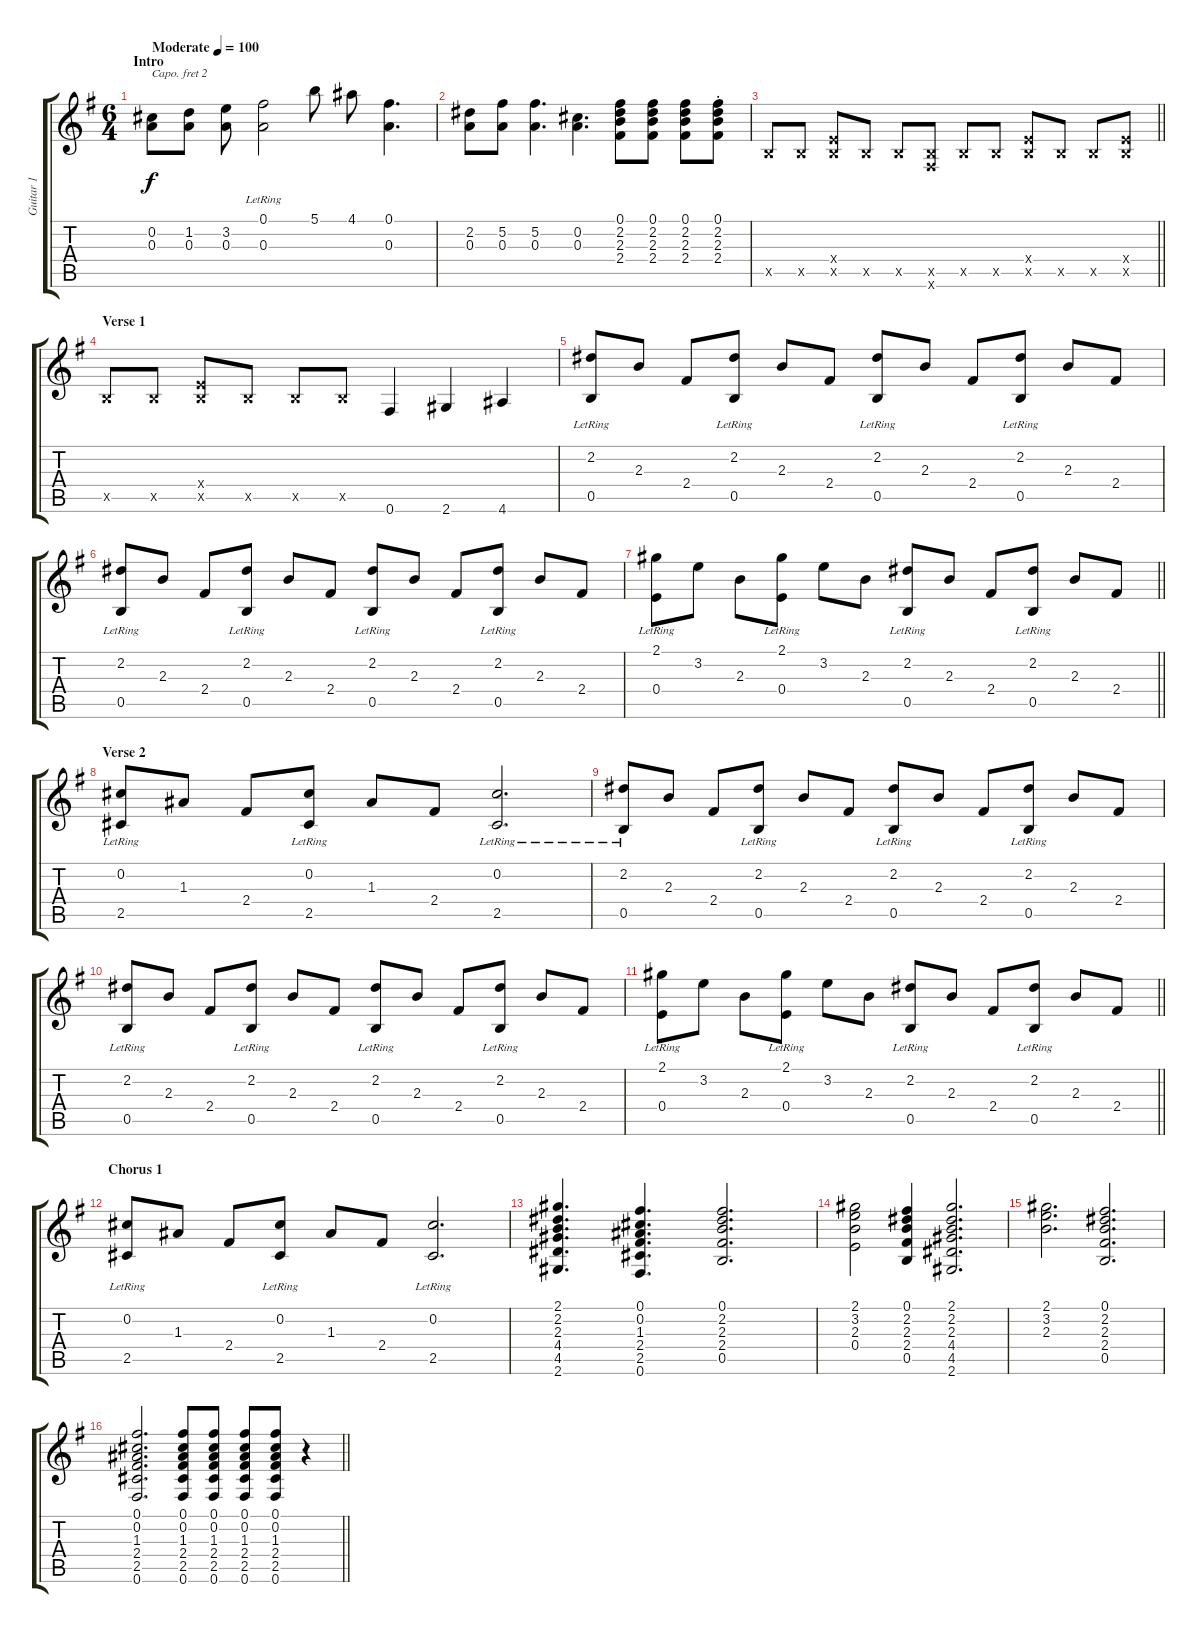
\track ("Guitar 1" "Guitar 1") {instrument acousticguitarsteel}
\staff {score tabs}
\capo 2
\tuning (E4 B3 G3 D3 A2 E2) {hide}
\ts (6 4)
\section ("" "Intro")
\tempo (100 "Moderate")
\clef g2
\ks g
(0.2 0.3).8{dy f instrument acousticguitarsteel} (1.2 0.3).8 (3.2 0.3).8 (0.1 0.3{lr}).2 5.1.8 4.1.8 (0.1 0.3).4{d} |
(2.2 0.3).8 (5.2 0.3).8 (5.2 0.3).4{d} (0.2 0.3).4{d} (0.1 2.2 2.3 2.4).8 (0.1 2.2 2.3 2.4).8 (0.1 2.2 2.3 2.4).8 (0.1{st} 2.2{st} 2.3{st} 2.4{st}).8 |
\barLineRight lightlight
0.5{x}.8 0.5{x}.8 (0.4{x} 0.5{x}).8 0.5{x}.8 0.5{x}.8 (0.5{x} 0.6{x}).8 0.5{x}.8 0.5{x}.8 (0.4{x} 0.5{x}).8 0.5{x}.8 0.5{x}.8 (0.4{x} 0.5{x}).8 |
\section ("" "Verse 1")
0.5{x}.8 0.5{x}.8 (0.4{x} 0.5{x}).8 0.5{x}.8 0.5{x}.8 0.5{x}.8 0.6.4 2.6.4 4.6.4 |
(2.2{lr} 0.5{lr}).8 2.3.8 2.4.8 (2.2{lr} 0.5{lr}).8 2.3.8 2.4.8 (2.2{lr} 0.5{lr}).8 2.3.8 2.4.8 (2.2{lr} 0.5{lr}).8 2.3.8 2.4.8 |
(2.2{lr} 0.5{lr}).8 2.3.8 2.4.8 (2.2{lr} 0.5{lr}).8 2.3.8 2.4.8 (2.2{lr} 0.5{lr}).8 2.3.8 2.4.8 (2.2{lr} 0.5{lr}).8 2.3.8 2.4.8 |
\barLineRight lightlight
(2.1{lr} 0.4).8 3.2.8 2.3.8 (2.1{lr} 0.4).8 3.2.8 2.3.8 (2.2{lr} 0.5{lr}).8 2.3.8 2.4.8 (2.2{lr} 0.5{lr}).8 2.3.8 2.4.8 |
\section ("" "Verse 2")
(0.2{lr} 2.5{lr}).8 1.3.8 2.4.8 (0.2{lr} 2.5{lr}).8 1.3.8 2.4.8 (0.2{lr} 2.5).2{d} |
(2.2{lr} 0.5{lr}).8 2.3.8 2.4.8 (2.2{lr} 0.5{lr}).8 2.3.8 2.4.8 (2.2{lr} 0.5{lr}).8 2.3.8 2.4.8 (2.2{lr} 0.5{lr}).8 2.3.8 2.4.8 |
(2.2{lr} 0.5{lr}).8 2.3.8 2.4.8 (2.2{lr} 0.5{lr}).8 2.3.8 2.4.8 (2.2{lr} 0.5{lr}).8 2.3.8 2.4.8 (2.2{lr} 0.5{lr}).8 2.3.8 2.4.8 |
\barLineRight lightlight
(2.1{lr} 0.4).8 3.2.8 2.3.8 (2.1{lr} 0.4).8 3.2.8 2.3.8 (2.2{lr} 0.5{lr}).8 2.3.8 2.4.8 (2.2{lr} 0.5{lr}).8 2.3.8 2.4.8 |
\section ("" "Chorus 1")
(0.2{lr} 2.5{lr}).8 1.3.8 2.4.8 (0.2{lr} 2.5{lr}).8 1.3.8 2.4.8 (0.2{lr} 2.5{lr}).2{d} |
(2.1 2.2 2.3 4.4 4.5 2.6).4{d} (0.1 0.2 1.3 2.4 2.5 0.6).4{d} (0.1 2.2 2.3 2.4 0.5).2{d} |
(2.1 3.2 2.3 0.4).2 (0.1 2.2 2.3 2.4 0.5).4 (2.1 2.2 2.3 4.4 4.5 2.6).2{d} |
(2.1 3.2 2.3).2{d} (0.1 2.2 2.3 2.4 0.5).2{d} |
\barLineRight lightlight
(0.1 0.2 1.3 2.4 2.5 0.6).2{d} (0.1 0.2 1.3 2.4 2.5 0.6).8 (0.1 0.2 1.3 2.4 2.5 0.6).8 (0.1 0.2 1.3 2.4 2.5 0.6).8 (0.1 0.2 1.3 2.4 2.5 0.6).8 r.4
